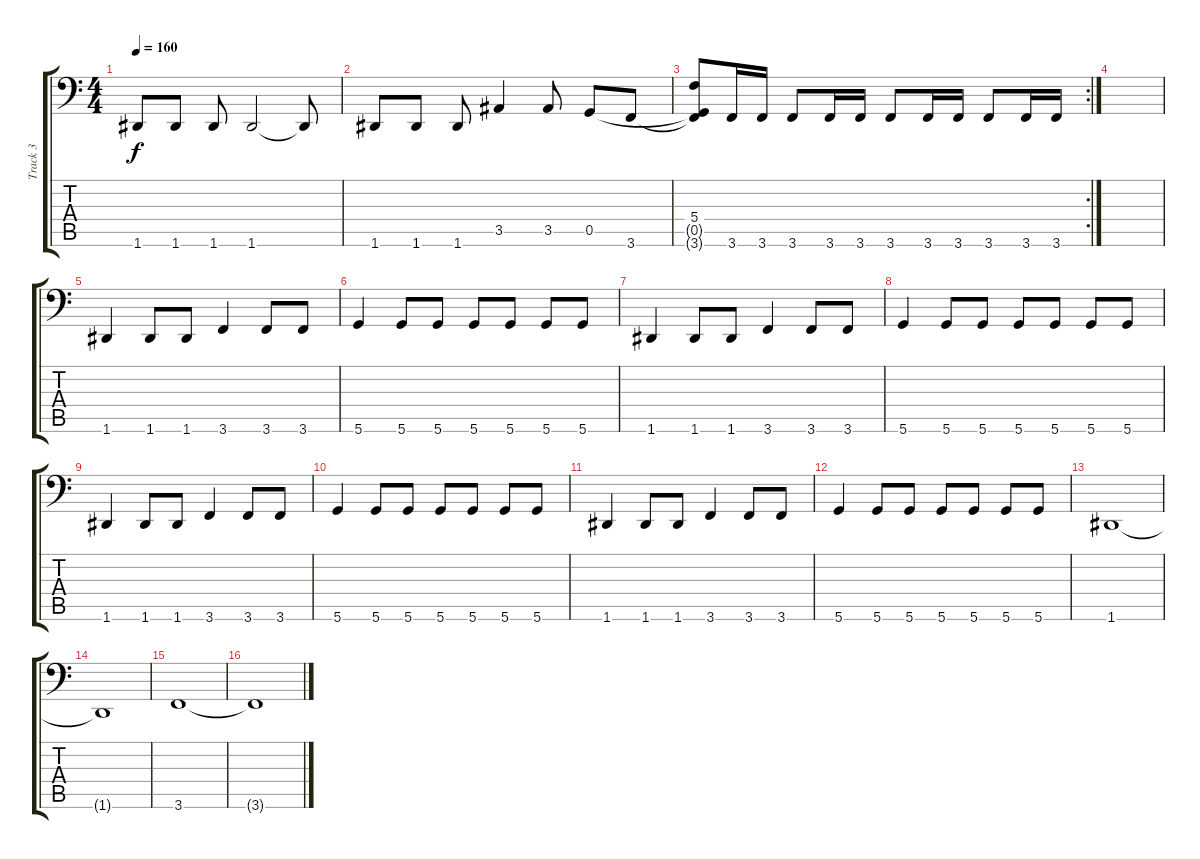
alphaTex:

\track ("Track 3" "Track 3") {instrument electricbasspick}
\staff {score tabs}
\tuning (D3 A2 F2 C2 G1 D1) {hide}
\ts (4 4)
\tempo 160
\clef f4
\ks c
1.6{t}.8{dy f} 1.6.8 1.6.8 1.6.2 1.6{t}.8 |
1.6.8 1.6.8 1.6.8 3.5.4 3.5.8 0.5.8 3.6.8 |
\rc 2
(5.4 0.5{t} 3.6{t}).8 3.6.16 3.6.16 3.6.8 3.6.16 3.6.16 3.6.8 3.6.16 3.6.16 3.6.8 3.6.16 3.6.16 |
|
1.6.4 1.6.8 1.6.8 3.6.4 3.6.8 3.6.8 |
5.6.4 5.6.8 5.6.8 5.6.8 5.6.8 5.6.8 5.6.8 |
1.6.4 1.6.8 1.6.8 3.6.4 3.6.8 3.6.8 |
5.6.4 5.6.8 5.6.8 5.6.8 5.6.8 5.6.8 5.6.8 |
1.6.4 1.6.8 1.6.8 3.6.4 3.6.8 3.6.8 |
5.6.4 5.6.8 5.6.8 5.6.8 5.6.8 5.6.8 5.6.8 |
1.6.4 1.6.8 1.6.8 3.6.4 3.6.8 3.6.8 |
5.6.4 5.6.8 5.6.8 5.6.8 5.6.8 5.6.8 5.6.8 |
1.6.1 |
1.6{t}.1 |
3.6.1 |
3.6{t}.1
